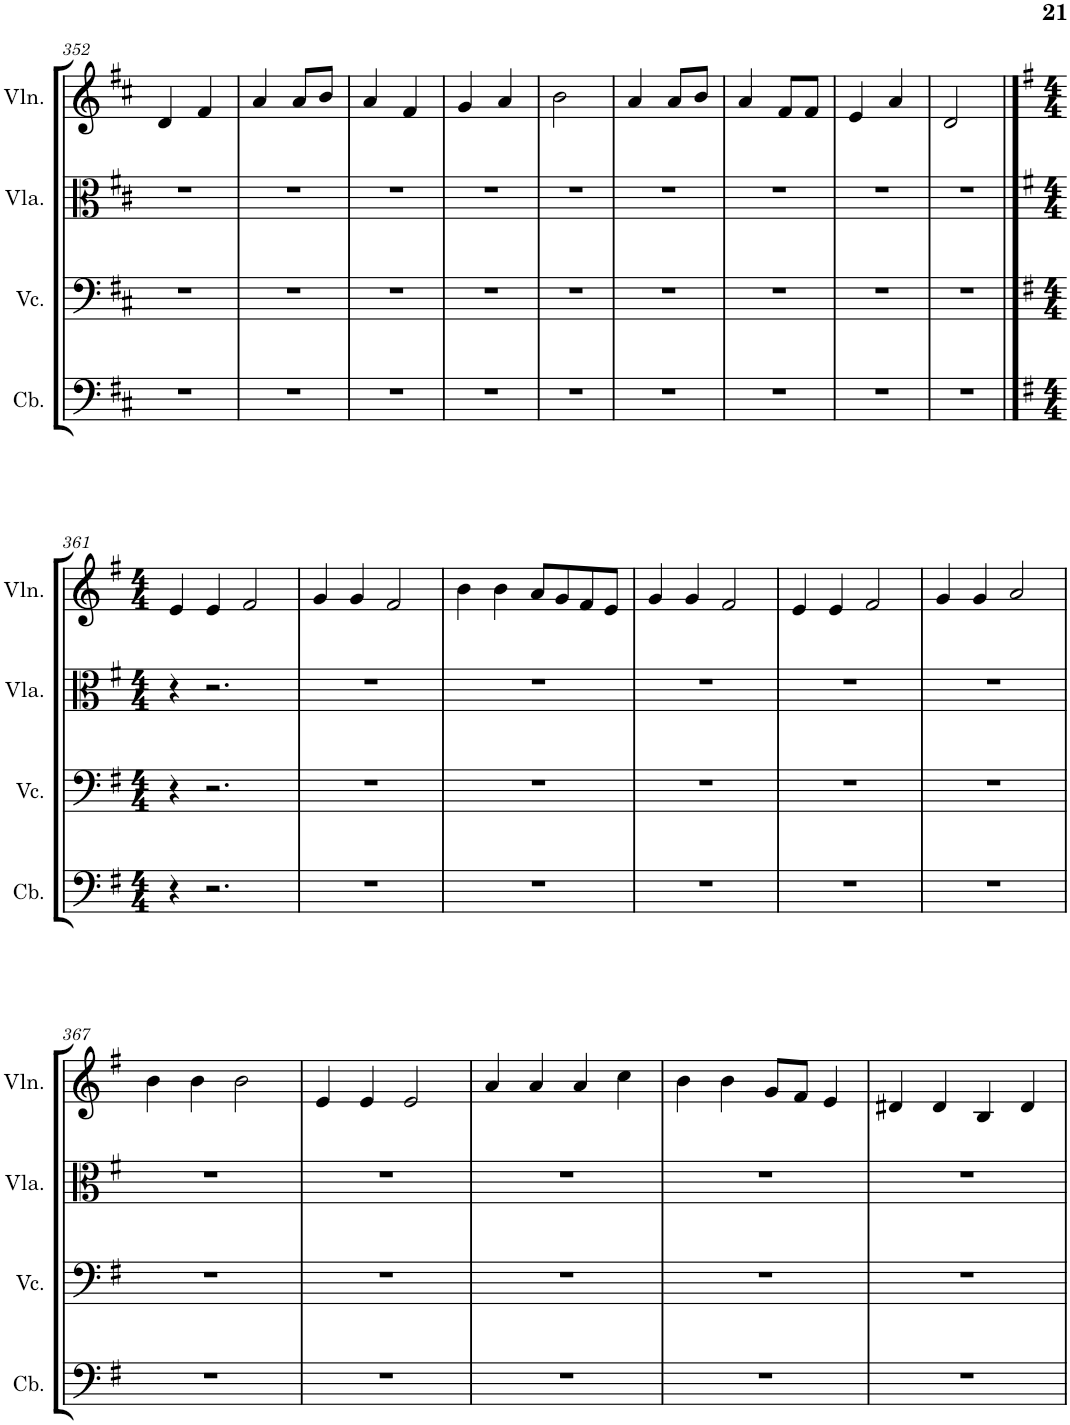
**kern	**kern	**kern	**kern
*part4	*part3	*part2	*part1
*staff4	*staff3	*staff2	*staff1
*I"Contrabass	*I"Violoncello	*I"Viola	*I"Violin
*I'Cb.	*I'Vc.	*I'Vla.	*I'Vln.
!!LO:PB:g=z
*clefF4	*clefF4	*clefC3	*clefG2
*Trd7c12	*	*	*
*k[f#c#]	*k[f#c#]	*k[f#c#]	*k[f#c#]
*M2/4	*M2/4	*M2/4	*M2/4
=352	=352	=352	=352
2r	2r	2r	4d/
.	.	.	4f#/
=353	=353	=353	=353
2r	2r	2r	4a/
.	.	.	8a/L
.	.	.	8b/J
=354	=354	=354	=354
2r	2r	2r	4a/
.	.	.	4f#/
=355	=355	=355	=355
2r	2r	2r	4g/
.	.	.	4a/
=356	=356	=356	=356
2r	2r	2r	2b\
=357	=357	=357	=357
2r	2r	2r	4a/
.	.	.	8a/L
.	.	.	8b/J
=358	=358	=358	=358
2r	2r	2r	4a/
.	.	.	8f#/L
.	.	.	8f#/J
=359	=359	=359	=359
2r	2r	2r	4e/
.	.	.	4a/
=360	=360	=360	=360
2r	2r	2r	2d/
!!LO:LB:g=z
==361	==361	==361	==361
*k[f#]	*k[f#]	*k[f#]	*k[f#]
*M4/4	*M4/4	*M4/4	*M4/4
4r	4r	4r	4e/
2.r	2.r	2.r	4e/
.	.	.	2f#/
=362	=362	=362	=362
1r	1r	1r	4g/
.	.	.	4g/
.	.	.	2f#/
=363	=363	=363	=363
1r	1r	1r	4b\
.	.	.	4b\
.	.	.	8a/L
.	.	.	8g/
.	.	.	8f#/
.	.	.	8e/J
=364	=364	=364	=364
1r	1r	1r	4g/
.	.	.	4g/
.	.	.	2f#/
=365	=365	=365	=365
1r	1r	1r	4e/
.	.	.	4e/
.	.	.	2f#/
=366	=366	=366	=366
1r	1r	1r	4g/
.	.	.	4g/
.	.	.	2a/
!!LO:LB:g=z
=367	=367	=367	=367
1r	1r	1r	4b\
.	.	.	4b\
.	.	.	2b\
=368	=368	=368	=368
1r	1r	1r	4e/
.	.	.	4e/
.	.	.	2e/
=369	=369	=369	=369
1r	1r	1r	4a/
.	.	.	4a/
.	.	.	4a/
.	.	.	4cc\
=370	=370	=370	=370
1r	1r	1r	4b\
.	.	.	4b\
.	.	.	8g/L
.	.	.	8f#/J
.	.	.	4e/
=371	=371	=371	=371
1r	1r	1r	4d#X/
.	.	.	4d#/
.	.	.	4B/
.	.	.	4d#/
=	=	=	=
*-	*-	*-	*-
